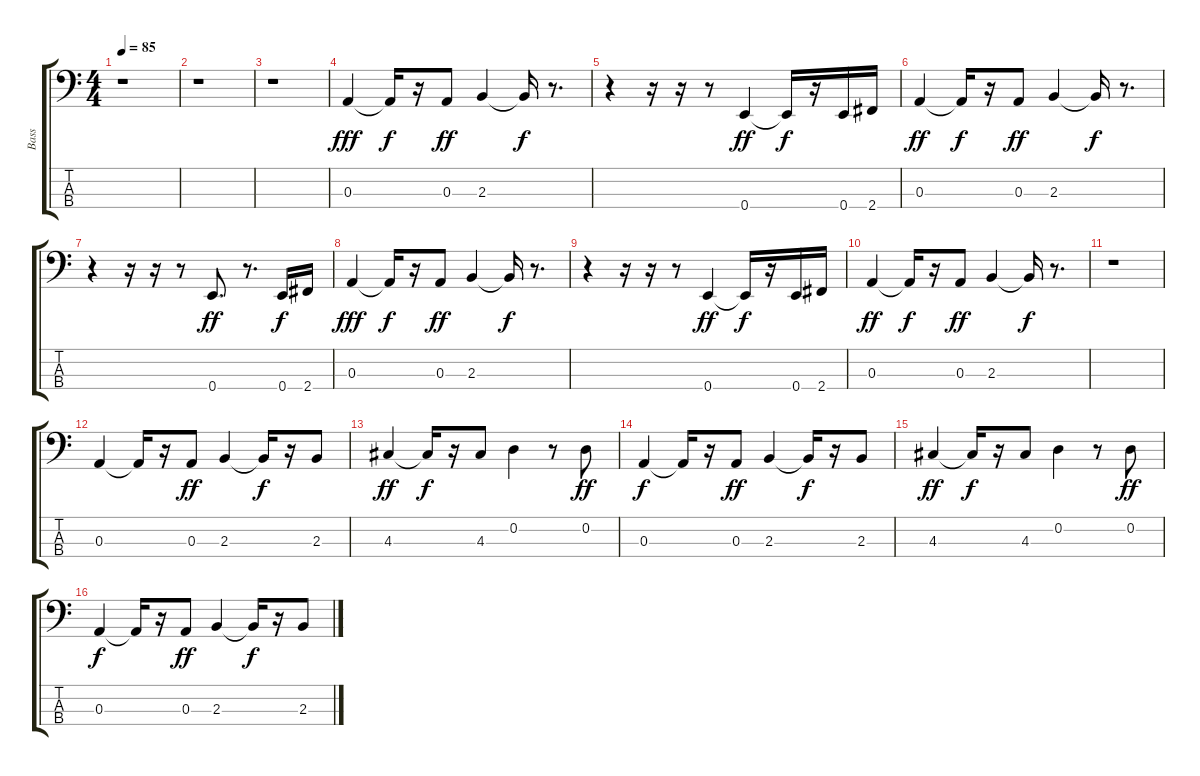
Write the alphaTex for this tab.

\track ("Bass" "Bass") {instrument electricbassfinger}
\staff {score tabs}
\tuning (G2 D2 A1 E1) {hide}
\ts (4 4)
\tempo 85
\clef f4
\ks c
r.1{dy fff} |
r.1 |
r.1 |
0.3.4 0.3{t}.16{dy f} r.16 0.3.8{dy ff} 2.3.4 2.3{t}.16{dy f} r.8{d} |
r.4 r.16 r.16 r.8 0.4.4{dy ff} 0.4{t}.16{dy f} r.16 0.4.16 2.4.16 |
0.3.4{dy ff} 0.3{t}.16{dy f} r.16 0.3.8{dy ff} 2.3.4 2.3{t}.16{dy f} r.8{d} |
r.4 r.16 r.16 r.8 0.4.8{d dy ff} r.8{d} 0.4.16{dy f} 2.4.16 |
0.3.4{dy fff} 0.3{t}.16{dy f} r.16 0.3.8{dy ff} 2.3.4 2.3{t}.16{dy f} r.8{d} |
r.4 r.16 r.16 r.8 0.4.4{dy ff} 0.4{t}.16{dy f} r.16 0.4.16 2.4.16 |
0.3.4{dy ff} 0.3{t}.16{dy f} r.16 0.3.8{dy ff} 2.3.4 2.3{t}.16{dy f} r.8{d} |
r.1 |
0.3.4 0.3{t}.16 r.16 0.3.8{dy ff} 2.3.4 2.3{t}.16{dy f} r.16 2.3.8 |
4.3.4{dy ff} 4.3{t}.16{dy f} r.16 4.3.8 0.2.4 r.8 0.2.8{dy ff} |
0.3.4{dy f} 0.3{t}.16 r.16 0.3.8{dy ff} 2.3.4 2.3{t}.16{dy f} r.16 2.3.8 |
4.3.4{dy ff} 4.3{t}.16{dy f} r.16 4.3.8 0.2.4 r.8 0.2.8{dy ff} |
0.3.4{dy f} 0.3{t}.16 r.16 0.3.8{dy ff} 2.3.4 2.3{t}.16{dy f} r.16 2.3.8
